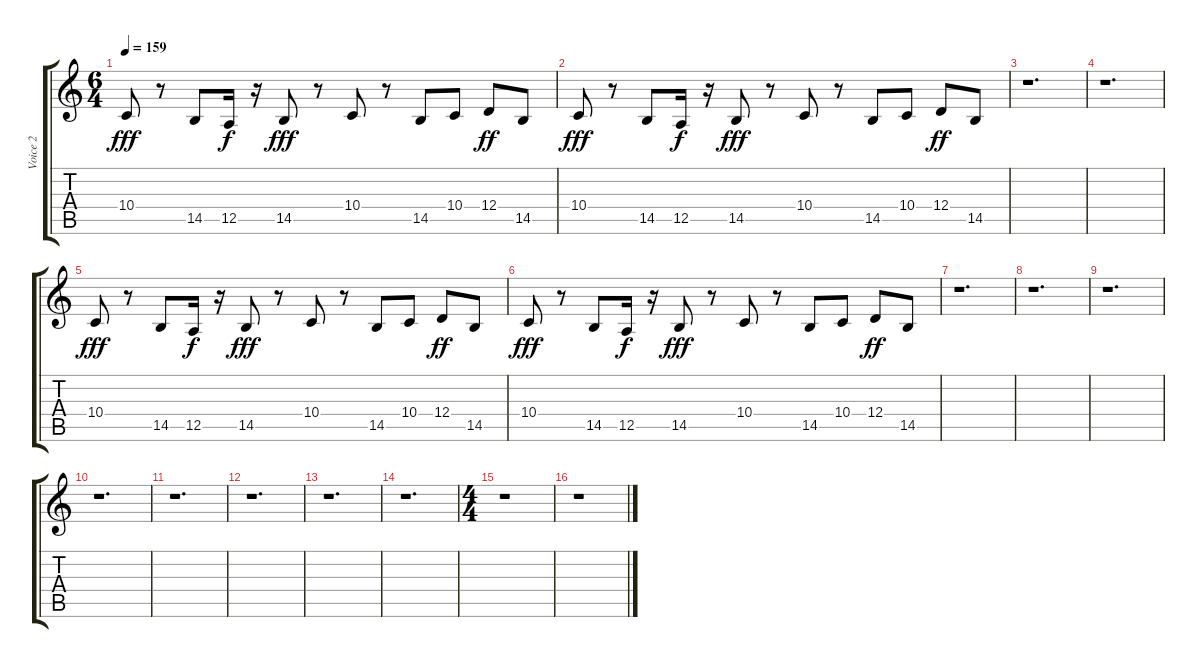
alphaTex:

\track ("Voice 2" "Voice 2") {instrument choiraahs}
\staff {score tabs}
\tuning (E4 B3 G3 D3 A2 E2) {hide}
\ts (6 4)
\tempo 159
\clef g2
\ks c
10.4.8{dy fff} r.8 14.5.8 12.5.16{dy f} r.16 14.5.8{dy fff} r.8 10.4.8 r.8 14.5.8 10.4.8 12.4.8{dy ff} 14.5.8 |
10.4.8{dy fff} r.8 14.5.8 12.5.16{dy f} r.16 14.5.8{dy fff} r.8 10.4.8 r.8 14.5.8 10.4.8 12.4.8{dy ff} 14.5.8 |
r.1{d} |
r.1{d} |
10.4.8{dy fff} r.8 14.5.8 12.5.16{dy f} r.16 14.5.8{dy fff} r.8 10.4.8 r.8 14.5.8 10.4.8 12.4.8{dy ff} 14.5.8 |
10.4.8{dy fff} r.8 14.5.8 12.5.16{dy f} r.16 14.5.8{dy fff} r.8 10.4.8 r.8 14.5.8 10.4.8 12.4.8{dy ff} 14.5.8 |
r.1{d} |
r.1{d} |
r.1{d} |
r.1{d} |
r.1{d} |
r.1{d} |
r.1{d} |
r.1{d} |
\ts (4 4)
r.1 |
r.1
